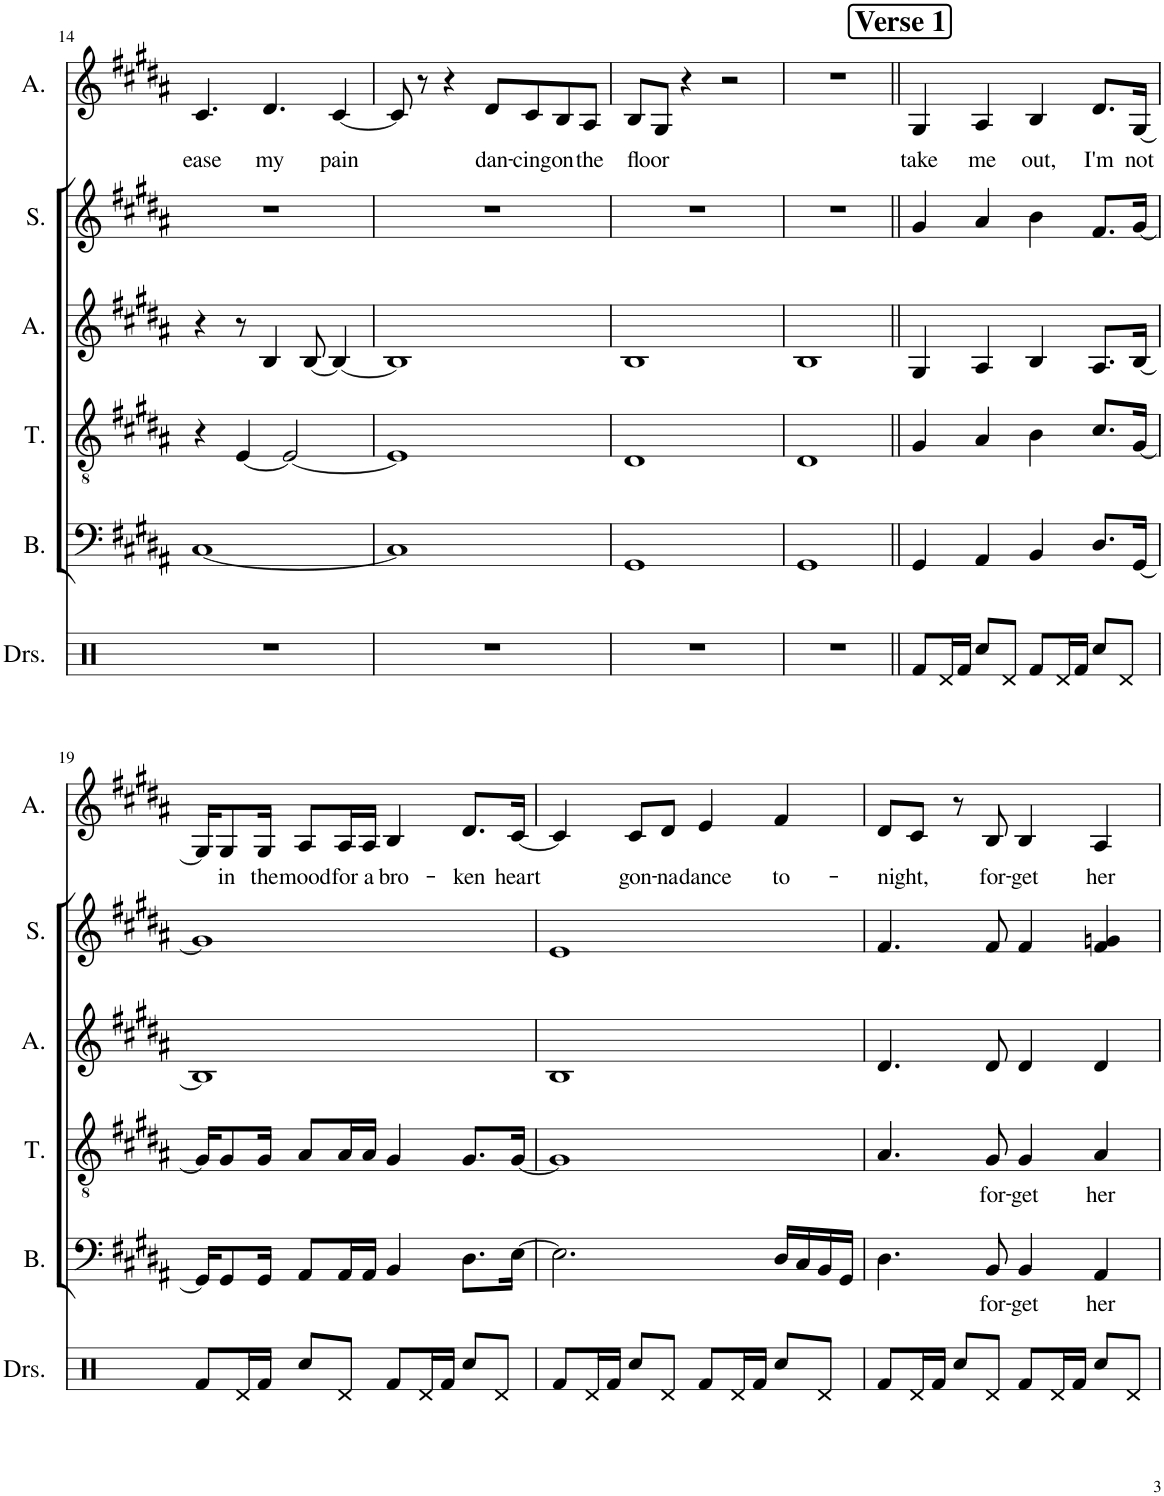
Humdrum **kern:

**kern	**kern	**text	**kern	**text	**kern	**kern	**kern	**text
*part6	*part5	*part5	*part4	*part4	*part3	*part2	*part1	*part1
*staff6	*staff5	*staff5	*staff4	*staff4	*staff3	*staff2	*staff1	*staff1
*I"Drumset	*I"Bass	*	*I"Tenor	*	*I"Alto	*I"Soprano	*I"Alto	*
*I'Drs.	*I'B.	*	*I'T.	*	*I'A.	*I'S.	*I'A.	*
!!LO:PB:g=z
*clefX	*clefF4	*	*clefGv2	*	*clefG2	*clefG2	*clefG2	*
*k[]	*k[f#c#g#d#a#]	*	*k[f#c#g#d#a#]	*	*k[f#c#g#d#a#]	*k[f#c#g#d#a#]	*k[f#c#g#d#a#]	*
*M4/4	*M4/4	*	*M4/4	*	*M4/4	*M4/4	*M4/4	*
=14	=14	=14	=14	=14	=14	=14	=14	=14
!	!	!	!	!	!	!	!	!LO:LY:b
1r	[1C#	.	4r	.	4r	1r	4.c#/	ease
.	.	.	[4E/	.	8r	.	.	.
!	!	!	!	!	!	!	!	!LO:LY:b
.	.	.	.	.	4B/	.	4.d#/	my
.	.	.	2E/_	.	.	.	.	.
.	.	.	.	.	[8B/	.	.	.
!	!	!	!	!	!	!	!	!LO:LY:b
.	.	.	.	.	4B/_	.	[4c#/	pain
=15	=15	=15	=15	=15	=15	=15	=15	=15
1r	1C#]	.	1E]	.	1B]	1r	8c#/]	.
.	.	.	.	.	.	.	8r	.
.	.	.	.	.	.	.	4r	.
!	!	!	!	!	!	!	!	!LO:LY:b
.	.	.	.	.	.	.	8d#/L	dan-
!	!	!	!	!	!	!	!	!LO:LY:b
.	.	.	.	.	.	.	8c#/	-cing
!	!	!	!	!	!	!	!	!LO:LY:b
.	.	.	.	.	.	.	8B/	on
!	!	!	!	!	!	!	!	!LO:LY:b
.	.	.	.	.	.	.	8A#/J	the
=16	=16	=16	=16	=16	=16	=16	=16	=16
!	!	!	!	!	!	!	!	!LO:LY:b
1r	1GG#	.	1D#	.	1B	1r	8B/L	floor
.	.	.	.	.	.	.	8G#/J	.
.	.	.	.	.	.	.	4r	.
.	.	.	.	.	.	.	2r	.
=17	=17	=17	=17	=17	=17	=17	=17	=17
1r	1GG#	.	1D#	.	1B	1r	1r	.
!!LO:REH:place=s1:a:B:cj:fs=14:t=Verse 1
=18||	=18||	=18||	=18||	=18||	=18||	=18||	=18||	=18||
!	!	!	!	!	!	!	!	!LO:LY:b
8Rf/L	4GG#/	.	4G#/	.	4G#/	4g#/	4G#/	take
16Rd/L	.	.	.	.	.	.	.	.
16Rf/JJ	.	.	.	.	.	.	.	.
!	!	!	!	!	!	!	!	!LO:LY:b
8Rcc/L	4AA#/	.	4A#/	.	4A#/	4a#/	4A#/	me
8Rd/J	.	.	.	.	.	.	.	.
!	!	!	!	!	!	!	!	!LO:LY:b
8Rf/L	4BB/	.	4B\	.	4B/	4b\	4B/	out,
16Rd/L	.	.	.	.	.	.	.	.
16Rf/JJ	.	.	.	.	.	.	.	.
!	!	!	!	!	!	!	!	!LO:LY:b
8Rcc/L	8.D#/L	.	8.c#/L	.	8.A#/L	8.f#/L	8.d#/L	I'm
8Rd/J	.	.	.	.	.	.	.	.
!	!	!	!	!	!	!	!	!LO:LY:b
.	[16GG#/Jk	.	[16G#/Jk	.	[16B/Jk	[16g#/Jk	[16G#/Jk	not
!!LO:LB:g=z
=19	=19	=19	=19	=19	=19	=19	=19	=19
8Rf/L	16GG#/KL]	.	16G#/KL]	.	1B]	1g#]	16G#/KL]	.
!	!	!	!	!	!	!	!	!LO:LY:b
.	8GG#/	.	8G#/	.	.	.	8G#/	in
16Rd/L	.	.	.	.	.	.	.	.
!	!	!	!	!	!	!	!	!LO:LY:b
16Rf/JJ	16GG#/Jk	.	16G#/Jk	.	.	.	16G#/Jk	the
!	!	!	!	!	!	!	!	!LO:LY:b
8Rcc/L	8AA#/L	.	8A#/L	.	.	.	8A#/L	mood
!	!	!	!	!	!	!	!	!LO:LY:b
8Rd/J	16AA#/L	.	16A#/L	.	.	.	16A#/L	for
!	!	!	!	!	!	!	!	!LO:LY:b
.	16AA#/JJ	.	16A#/JJ	.	.	.	16A#/JJ	a
!	!	!	!	!	!	!	!	!LO:LY:b
8Rf/L	4BB/	.	4G#/	.	.	.	4B/	bro-
16Rd/L	.	.	.	.	.	.	.	.
16Rf/JJ	.	.	.	.	.	.	.	.
!	!	!	!	!	!	!	!	!LO:LY:b
8Rcc/L	8.D#\L	.	8.G#/L	.	.	.	8.d#/L	-ken
8Rd/J	.	.	.	.	.	.	.	.
!	!	!	!	!	!	!	!	!LO:LY:b
.	[16E\Jk	.	[16G#/Jk	.	.	.	[16c#/Jk	heart
=20	=20	=20	=20	=20	=20	=20	=20	=20
8Rf/L	2.E\]	.	1G#]	.	1B	1e	4c#/]	.
16Rd/L	.	.	.	.	.	.	.	.
16Rf/JJ	.	.	.	.	.	.	.	.
!	!	!	!	!	!	!	!	!LO:LY:b
8Rcc/L	.	.	.	.	.	.	8c#/L	gon-
!	!	!	!	!	!	!	!	!LO:LY:b
8Rd/J	.	.	.	.	.	.	8d#/J	-na
!	!	!	!	!	!	!	!	!LO:LY:b
8Rf/L	.	.	.	.	.	.	4e/	dance
16Rd/L	.	.	.	.	.	.	.	.
16Rf/JJ	.	.	.	.	.	.	.	.
!	!	!	!	!	!	!	!	!LO:LY:b
8Rcc/L	16D#/LL	.	.	.	.	.	4f#/	to-
.	16C#/	.	.	.	.	.	.	.
8Rd/J	16BB/	.	.	.	.	.	.	.
.	16GG#/JJ	.	.	.	.	.	.	.
=21	=21	=21	=21	=21	=21	=21	=21	=21
!	!	!	!	!	!	!	!	!LO:LY:b
8Rf/L	4.D#\	.	4.A#/	.	4.d#/	4.f#/	8d#/L	-night,
16Rd/L	.	.	.	.	.	.	8c#/J	.
16Rf/JJ	.	.	.	.	.	.	.	.
8Rcc/L	.	.	.	.	.	.	8r	.
!	!	!LO:LY:b	!	!LO:LY:b	!	!	!	!LO:LY:b
8Rd/J	8BB/	for-	8G#/	for-	8d#/	8f#/	8B/	for-
!	!	!LO:LY:b	!	!LO:LY:b	!	!	!	!LO:LY:b
8Rf/L	4BB/	-get	4G#/	-get	4d#/	4f#/	4B/	-get
16Rd/L	.	.	.	.	.	.	.	.
16Rf/JJ	.	.	.	.	.	.	.	.
!	!	!LO:LY:b	!	!LO:LY:b	!	!	!	!LO:LY:b
8Rcc/L	4AA#/	her	4A#/	her	4d#/	4f#/ 4gn/	4A#/	her
8Rd/J	.	.	.	.	.	.	.	.
=	=	=	=	=	=	=	=	=
*-	*-	*-	*-	*-	*-	*-	*-	*-
